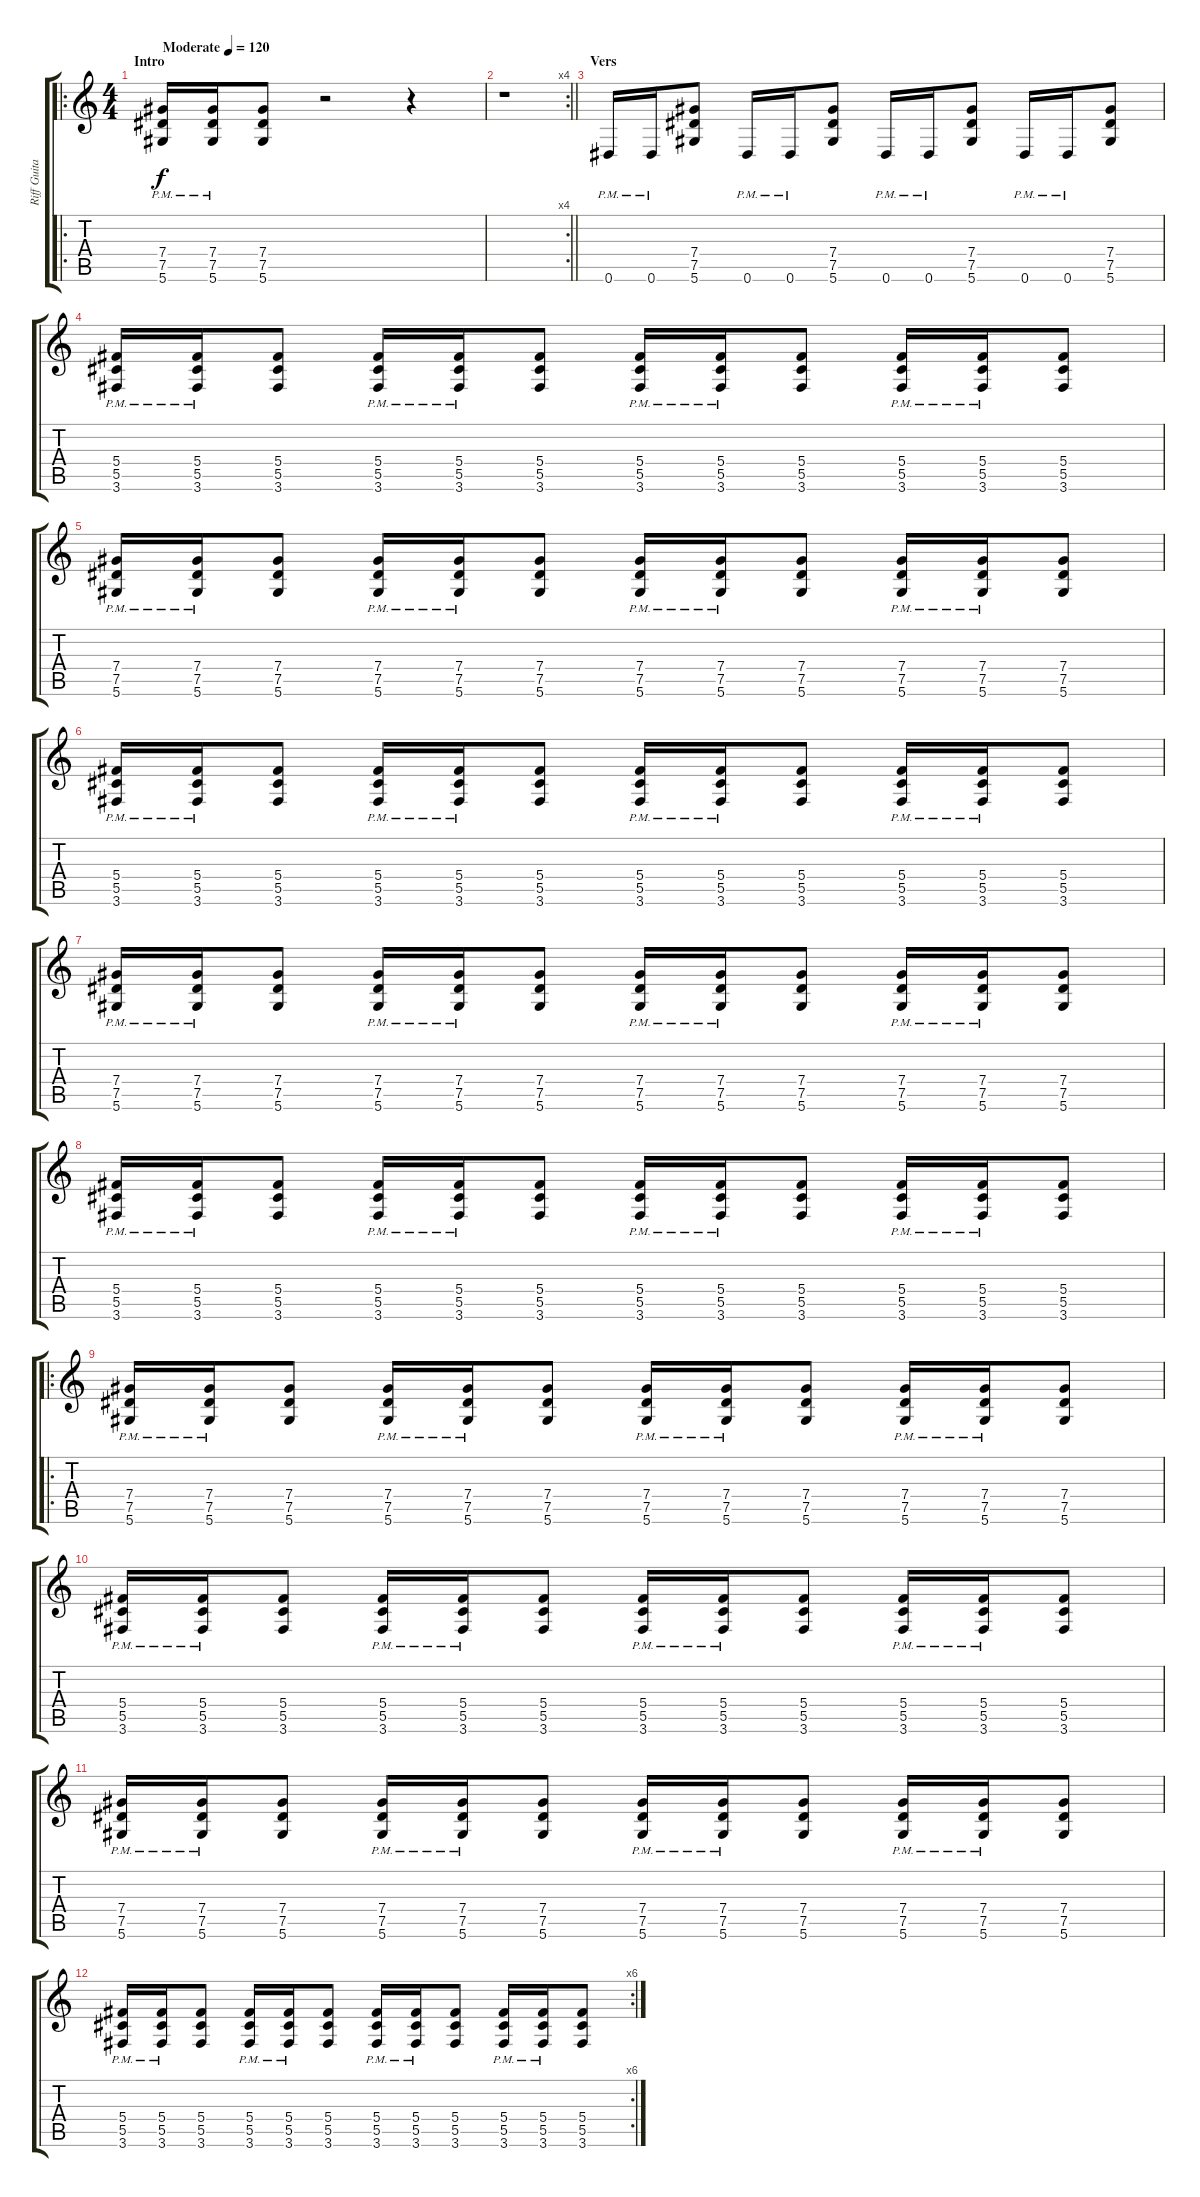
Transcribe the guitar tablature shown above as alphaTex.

\track ("Riff Guitar" "Riff Guita") {instrument distortionguitar}
\staff {score tabs}
\tuning (Eb4 Bb3 Gb3 Db3 Ab2 Eb2) {hide}
\ro
\ts (4 4)
\section ("" "Intro")
\tempo (120 "Moderate")
\clef g2
\ks c
(7.4{pm} 7.5{pm} 5.6{pm}).16{dy f instrument distortionguitar} (7.4{pm} 7.5{pm} 5.6{pm}).16 (7.4 7.5 5.6).8 r.2 r.4 |
\rc 4
\barLineRight lightlight
r.1 |
\section ("" "Vers")
0.6{pm}.16 0.6{pm}.16 (7.4 7.5 5.6).8 0.6{pm}.16 0.6{pm}.16 (7.4 7.5 5.6).8 0.6{pm}.16 0.6{pm}.16 (7.4 7.5 5.6).8 0.6{pm}.16 0.6{pm}.16 (7.4 7.5 5.6).8 |
(5.4{pm} 5.5{pm} 3.6{pm}).16 (5.4{pm} 5.5{pm} 3.6{pm}).16 (5.4 5.5 3.6).8 (5.4{pm} 5.5{pm} 3.6{pm}).16 (5.4{pm} 5.5{pm} 3.6{pm}).16 (5.4 5.5 3.6).8 (5.4{pm} 5.5{pm} 3.6{pm}).16 (5.4{pm} 5.5{pm} 3.6{pm}).16 (5.4 5.5 3.6).8 (5.4{pm} 5.5{pm} 3.6{pm}).16 (5.4{pm} 5.5{pm} 3.6{pm}).16 (5.4 5.5 3.6).8 |
(7.4{pm} 7.5{pm} 5.6{pm}).16 (7.4{pm} 7.5{pm} 5.6{pm}).16 (7.4 7.5 5.6).8 (7.4{pm} 7.5{pm} 5.6{pm}).16 (7.4{pm} 7.5{pm} 5.6{pm}).16 (7.4 7.5 5.6).8 (7.4{pm} 7.5{pm} 5.6{pm}).16 (7.4{pm} 7.5{pm} 5.6{pm}).16 (7.4 7.5 5.6).8 (7.4{pm} 7.5{pm} 5.6{pm}).16 (7.4{pm} 7.5{pm} 5.6{pm}).16 (7.4 7.5 5.6).8 |
(5.4{pm} 5.5{pm} 3.6{pm}).16 (5.4{pm} 5.5{pm} 3.6{pm}).16 (5.4 5.5 3.6).8 (5.4{pm} 5.5{pm} 3.6{pm}).16 (5.4{pm} 5.5{pm} 3.6{pm}).16 (5.4 5.5 3.6).8 (5.4{pm} 5.5{pm} 3.6{pm}).16 (5.4{pm} 5.5{pm} 3.6{pm}).16 (5.4 5.5 3.6).8 (5.4{pm} 5.5{pm} 3.6{pm}).16 (5.4{pm} 5.5{pm} 3.6{pm}).16 (5.4 5.5 3.6).8 |
(7.4{pm} 7.5{pm} 5.6{pm}).16 (7.4{pm} 7.5{pm} 5.6{pm}).16 (7.4 7.5 5.6).8 (7.4{pm} 7.5{pm} 5.6{pm}).16 (7.4{pm} 7.5{pm} 5.6{pm}).16 (7.4 7.5 5.6).8 (7.4{pm} 7.5{pm} 5.6{pm}).16 (7.4{pm} 7.5{pm} 5.6{pm}).16 (7.4 7.5 5.6).8 (7.4{pm} 7.5{pm} 5.6{pm}).16 (7.4{pm} 7.5{pm} 5.6{pm}).16 (7.4 7.5 5.6).8 |
(5.4{pm} 5.5{pm} 3.6{pm}).16 (5.4{pm} 5.5{pm} 3.6{pm}).16 (5.4 5.5 3.6).8 (5.4{pm} 5.5{pm} 3.6{pm}).16 (5.4{pm} 5.5{pm} 3.6{pm}).16 (5.4 5.5 3.6).8 (5.4{pm} 5.5{pm} 3.6{pm}).16 (5.4{pm} 5.5{pm} 3.6{pm}).16 (5.4 5.5 3.6).8 (5.4{pm} 5.5{pm} 3.6{pm}).16 (5.4{pm} 5.5{pm} 3.6{pm}).16 (5.4 5.5 3.6).8 |
\ro
(7.4{pm} 7.5{pm} 5.6{pm}).16 (7.4{pm} 7.5{pm} 5.6{pm}).16 (7.4 7.5 5.6).8 (7.4{pm} 7.5{pm} 5.6{pm}).16 (7.4{pm} 7.5{pm} 5.6{pm}).16 (7.4 7.5 5.6).8 (7.4{pm} 7.5{pm} 5.6{pm}).16 (7.4{pm} 7.5{pm} 5.6{pm}).16 (7.4 7.5 5.6).8 (7.4{pm} 7.5{pm} 5.6{pm}).16 (7.4{pm} 7.5{pm} 5.6{pm}).16 (7.4 7.5 5.6).8 |
(5.4{pm} 5.5{pm} 3.6{pm}).16 (5.4{pm} 5.5{pm} 3.6{pm}).16 (5.4 5.5 3.6).8 (5.4{pm} 5.5{pm} 3.6{pm}).16 (5.4{pm} 5.5{pm} 3.6{pm}).16 (5.4 5.5 3.6).8 (5.4{pm} 5.5{pm} 3.6{pm}).16 (5.4{pm} 5.5{pm} 3.6{pm}).16 (5.4 5.5 3.6).8 (5.4{pm} 5.5{pm} 3.6{pm}).16 (5.4{pm} 5.5{pm} 3.6{pm}).16 (5.4 5.5 3.6).8 |
(7.4{pm} 7.5{pm} 5.6{pm}).16 (7.4{pm} 7.5{pm} 5.6{pm}).16 (7.4 7.5 5.6).8 (7.4{pm} 7.5{pm} 5.6{pm}).16 (7.4{pm} 7.5{pm} 5.6{pm}).16 (7.4 7.5 5.6).8 (7.4{pm} 7.5{pm} 5.6{pm}).16 (7.4{pm} 7.5{pm} 5.6{pm}).16 (7.4 7.5 5.6).8 (7.4{pm} 7.5{pm} 5.6{pm}).16 (7.4{pm} 7.5{pm} 5.6{pm}).16 (7.4 7.5 5.6).8 |
\rc 6
(5.4{pm} 5.5{pm} 3.6{pm}).16 (5.4{pm} 5.5{pm} 3.6{pm}).16 (5.4 5.5 3.6).8 (5.4{pm} 5.5{pm} 3.6{pm}).16 (5.4{pm} 5.5{pm} 3.6{pm}).16 (5.4 5.5 3.6).8 (5.4{pm} 5.5{pm} 3.6{pm}).16 (5.4{pm} 5.5{pm} 3.6{pm}).16 (5.4 5.5 3.6).8 (5.4{pm} 5.5{pm} 3.6{pm}).16 (5.4{pm} 5.5{pm} 3.6{pm}).16 (5.4 5.5 3.6).8
